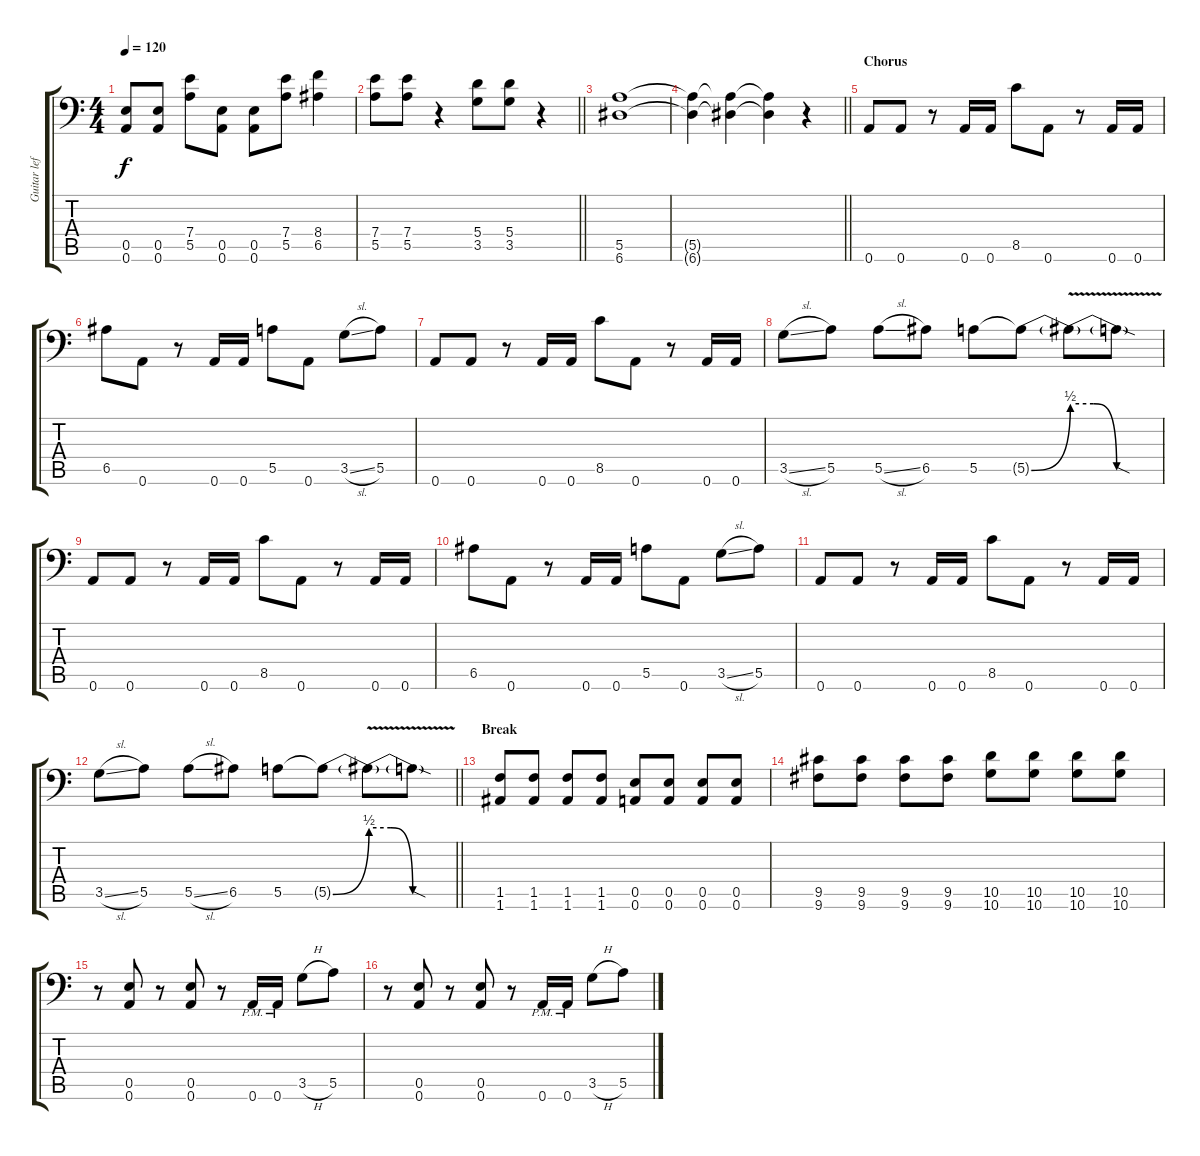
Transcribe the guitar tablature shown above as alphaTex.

\track ("Guitar left" "Guitar lef") {instrument distortionguitar}
\staff {score tabs}
\tuning (B3 Gb3 D3 A2 E2 A1) {hide}
\ts (4 4)
\tempo 120
\clef f4
\ks c
(0.5 0.6).8{dy f} (0.5 0.6).8 (7.4 5.5).8 (0.5 0.6).8 (0.5 0.6).8 (7.4 5.5).8 (8.4 6.5).4 |
\barLineRight lightlight
(7.4 5.5).8 (7.4 5.5).8 r.4 (5.4 3.5).8 (5.4 3.5).8 r.4 |
\section ("" "")
(5.5 6.6).1 |
\barLineRight lightlight
(5.5{t} 6.6{t}).4 (5.5{t} 6.6{t}).4 (5.5{t} 6.6{t}).4 r.4 |
\section ("" "Chorus")
0.6.8 0.6.8 r.8 0.6.16 0.6.16 8.5.8 0.6.8 r.8 0.6.16 0.6.16 |
6.5.8 0.6.8 r.8 0.6.16 0.6.16 5.5.8 0.6.8 3.5{sl}.8 5.5.8 |
0.6.8 0.6.8 r.8 0.6.16 0.6.16 8.5.8 0.6.8 r.8 0.6.16 0.6.16 |
3.5{sl}.8 5.5.8 5.5{sl}.8 6.5.8 5.5.8 5.5{be (bend 0 0 60 2) t}.8 5.5{be (custom 0 2 15 2 30 0 60 0) v t}.8 5.5{sod t}.8 |
0.6.8 0.6.8 r.8 0.6.16 0.6.16 8.5.8 0.6.8 r.8 0.6.16 0.6.16 |
6.5.8 0.6.8 r.8 0.6.16 0.6.16 5.5.8 0.6.8 3.5{sl}.8 5.5.8 |
0.6.8 0.6.8 r.8 0.6.16 0.6.16 8.5.8 0.6.8 r.8 0.6.16 0.6.16 |
\barLineRight lightlight
3.5{sl}.8 5.5.8 5.5{sl}.8 6.5.8 5.5.8 5.5{be (bend 0 0 60 2) t}.8 5.5{be (custom 0 2 15 2 30 0 60 0) v t}.8 5.5{sod t}.8 |
\section ("" "Break")
(1.5 1.6).8 (1.5 1.6).8 (1.5 1.6).8 (1.5 1.6).8 (0.5 0.6).8 (0.5 0.6).8 (0.5 0.6).8 (0.5 0.6).8 |
(9.5 9.6).8 (9.5 9.6).8 (9.5 9.6).8 (9.5 9.6).8 (10.5 10.6).8 (10.5 10.6).8 (10.5 10.6).8 (10.5 10.6).8 |
r.8 (0.5 0.6).8 r.8 (0.5 0.6).8 r.8 0.6{pm}.16 0.6{pm}.16 3.5{h}.8 5.5.8 |
r.8 (0.5 0.6).8 r.8 (0.5 0.6).8 r.8 0.6{pm}.16 0.6{pm}.16 3.5{h}.8 5.5.8
